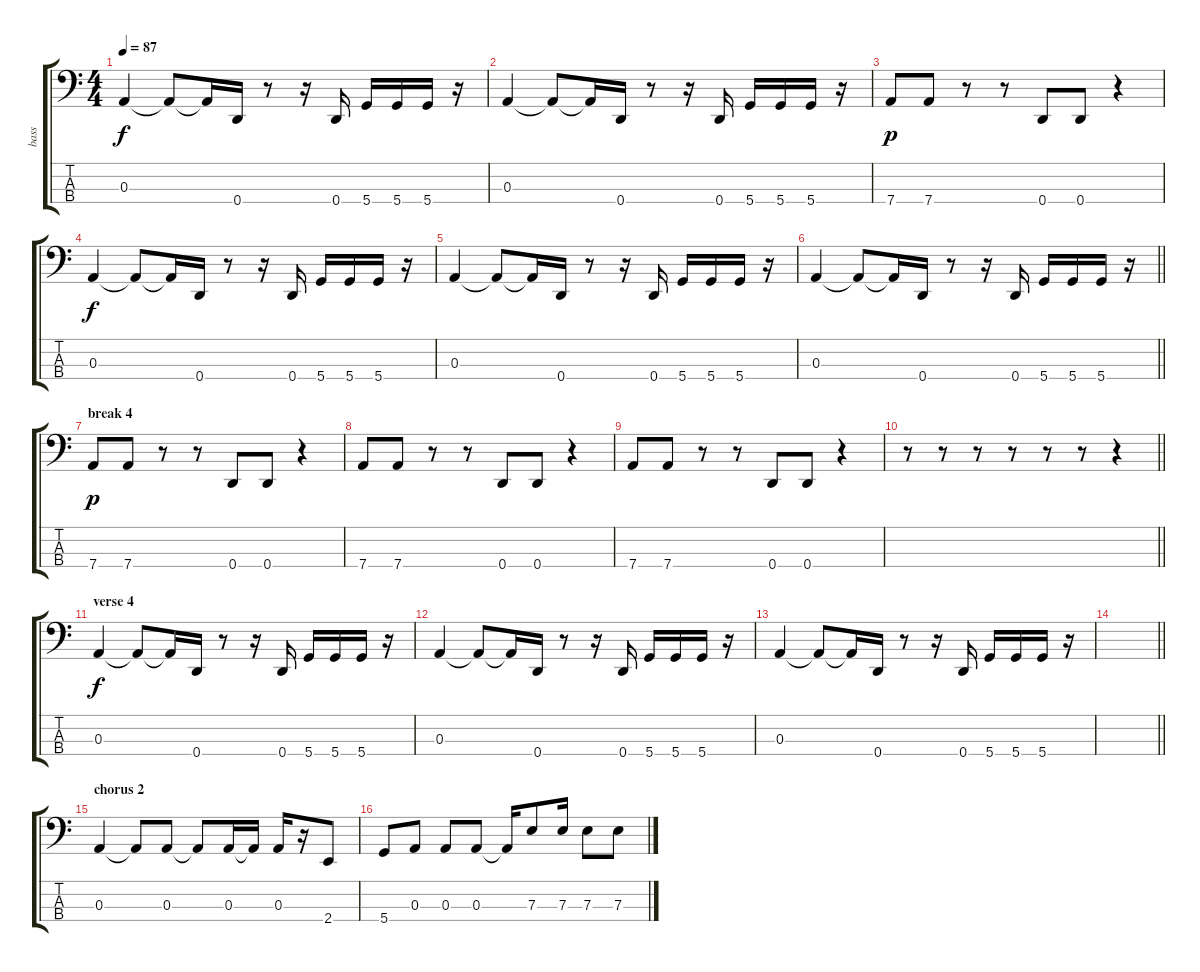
\track ("bass" "bass") {instrument electricbassfinger}
\staff {score tabs}
\tuning (G2 D2 A1 D1) {hide}
\ts (4 4)
\tempo 87
\clef f4
\ks c
0.3.4{dy f} 0.3{t}.8 0.3{t}.16 0.4.16 r.8 r.16 0.4.16 5.4.16 5.4.16 5.4.16 r.16 |
0.3.4 0.3{t}.8 0.3{t}.16 0.4.16 r.8 r.16 0.4.16 5.4.16 5.4.16 5.4.16 r.16 |
7.4.8{dy p volume 15} 7.4.8 r.8 r.8 0.4.8 0.4.8 r.4 |
0.3.4{dy f volume 8} 0.3{t}.8 0.3{t}.16 0.4.16 r.8 r.16 0.4.16 5.4.16 5.4.16 5.4.16 r.16 |
0.3.4 0.3{t}.8 0.3{t}.16 0.4.16 r.8 r.16 0.4.16 5.4.16 5.4.16 5.4.16 r.16 |
\barLineRight lightlight
0.3.4 0.3{t}.8 0.3{t}.16 0.4.16 r.8 r.16 0.4.16 5.4.16 5.4.16 5.4.16 r.16 |
\section ("" "break 4")
7.4.8{dy p volume 15} 7.4.8 r.8 r.8 0.4.8 0.4.8 r.4 |
7.4.8 7.4.8 r.8 r.8 0.4.8 0.4.8 r.4 |
7.4.8 7.4.8 r.8 r.8 0.4.8 0.4.8 r.4 |
\barLineRight lightlight
r.8 r.8 r.8 r.8 r.8 r.8 r.4 |
\section ("" "verse 4")
0.3.4{dy f volume 8} 0.3{t}.8 0.3{t}.16 0.4.16 r.8 r.16 0.4.16 5.4.16 5.4.16 5.4.16 r.16 |
0.3.4 0.3{t}.8 0.3{t}.16 0.4.16 r.8 r.16 0.4.16 5.4.16 5.4.16 5.4.16 r.16 |
0.3.4 0.3{t}.8 0.3{t}.16 0.4.16 r.8 r.16 0.4.16 5.4.16 5.4.16 5.4.16 r.16 |
\barLineRight lightlight
|
\section ("" "chorus 2")
0.3.4 0.3{t}.8 0.3.8 0.3{t}.8 0.3.16 0.3{t}.16 0.3.16 r.16 2.4.8 |
5.4.8 0.3.8 0.3.8 0.3.8 0.3{t}.16 7.3.8 7.3.16 7.3.8 7.3.8
